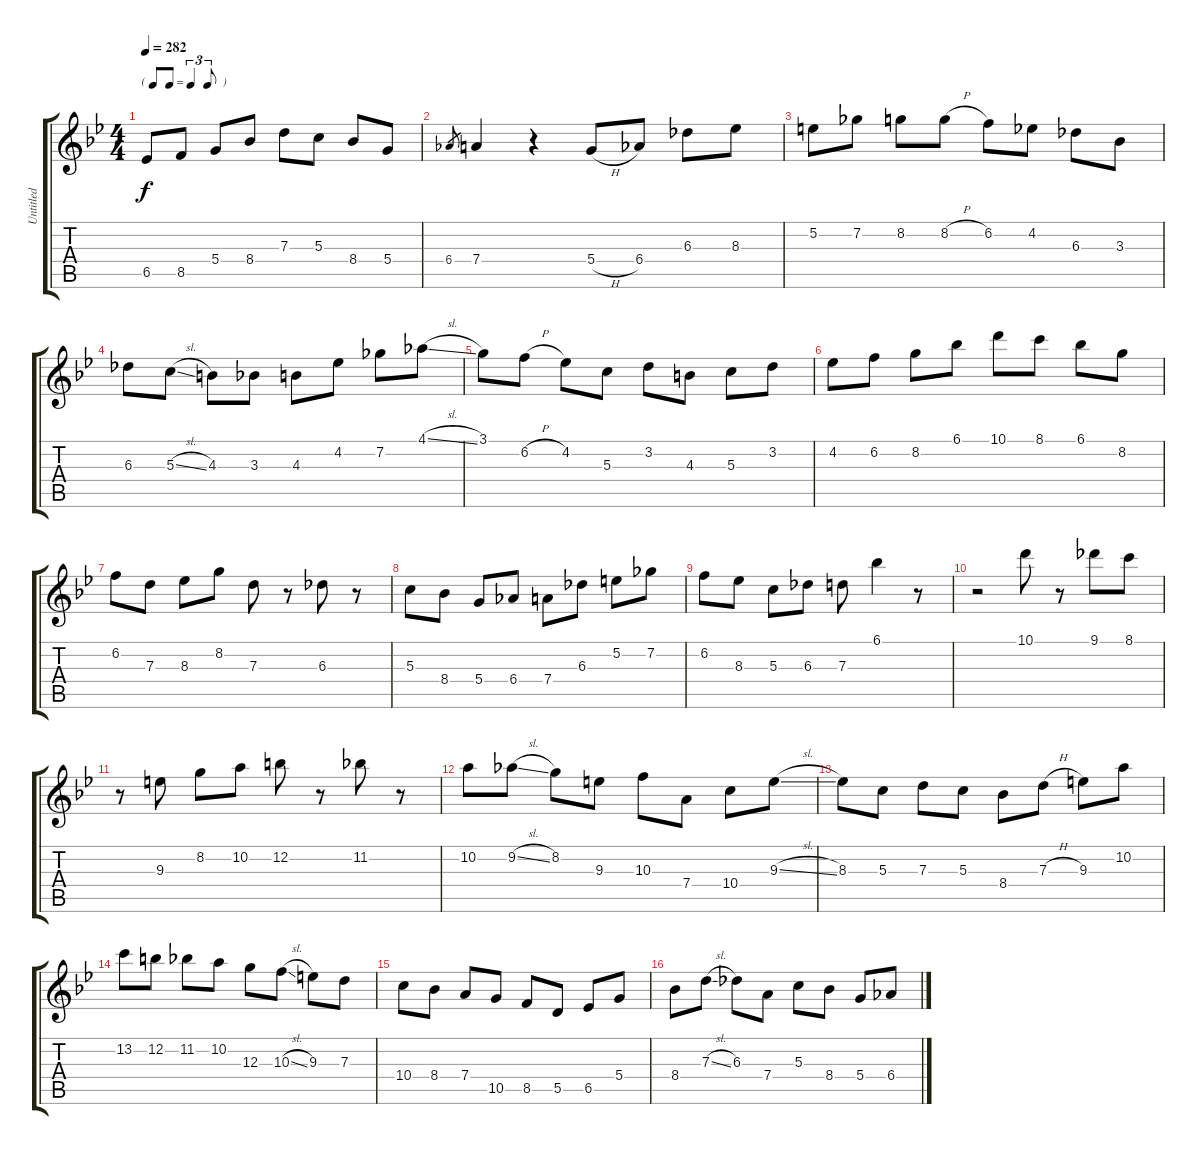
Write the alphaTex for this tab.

\track ("Untitled" "Untitled") {instrument electricguitarjazz}
\staff {score tabs}
\tuning (E4 B3 G3 D3 A2 E2) {hide}
\ts (4 4)
\tf triplet8th
\tempo 282
\clef g2
\ks bb
6.5.8{dy f} 8.5.8 5.4.8 8.4.8 7.3.8 5.3.8 8.4.8 5.4.8 |
6.4.8{gr} 7.4.4 r.4 5.4{h}.8 6.4.8 6.3.8 8.3.8 |
5.2.8 7.2.8 8.2.8 8.2{h}.8 6.2.8 4.2.8 6.3.8 3.3.8 |
6.3.8 5.3{sl}.8 4.3.8 3.3.8 4.3.8 4.2.8 7.2.8 4.1{sl}.8 |
3.1.8 6.2{h}.8 4.2.8 5.3.8 3.2.8 4.3.8 5.3.8 3.2.8 |
4.2.8 6.2.8 8.2.8 6.1.8 10.1.8 8.1.8 6.1.8 8.2.8 |
6.2.8 7.3.8 8.3.8 8.2.8 7.3.8 r.8 6.3.8 r.8 |
5.3.8 8.4.8 5.4.8 6.4.8 7.4.8 6.3.8 5.2.8 7.2.8 |
6.2.8 8.3.8 5.3.8 6.3.8 7.3.8 6.1.4 r.8 |
r.2 10.1.8 r.8 9.1.8 8.1.8 |
r.8 9.3.8 8.2.8 10.2.8 12.2.8 r.8 11.2.8 r.8 |
10.2.8 9.2{sl}.8 8.2.8 9.3.8 10.3.8 7.4.8 10.4.8 9.3{sl}.8 |
8.3.8 5.3.8 7.3.8 5.3.8 8.4.8 7.3{h}.8 9.3.8 10.2.8 |
13.2.8 12.2.8 11.2.8 10.2.8 12.3.8 10.3{sl}.8 9.3.8 7.3.8 |
10.4.8 8.4.8 7.4.8 10.5.8 8.5.8 5.5.8 6.5.8 5.4.8 |
8.4.8 7.3{sl}.8 6.3.8 7.4.8 5.3.8 8.4.8 5.4.8 6.4.8
